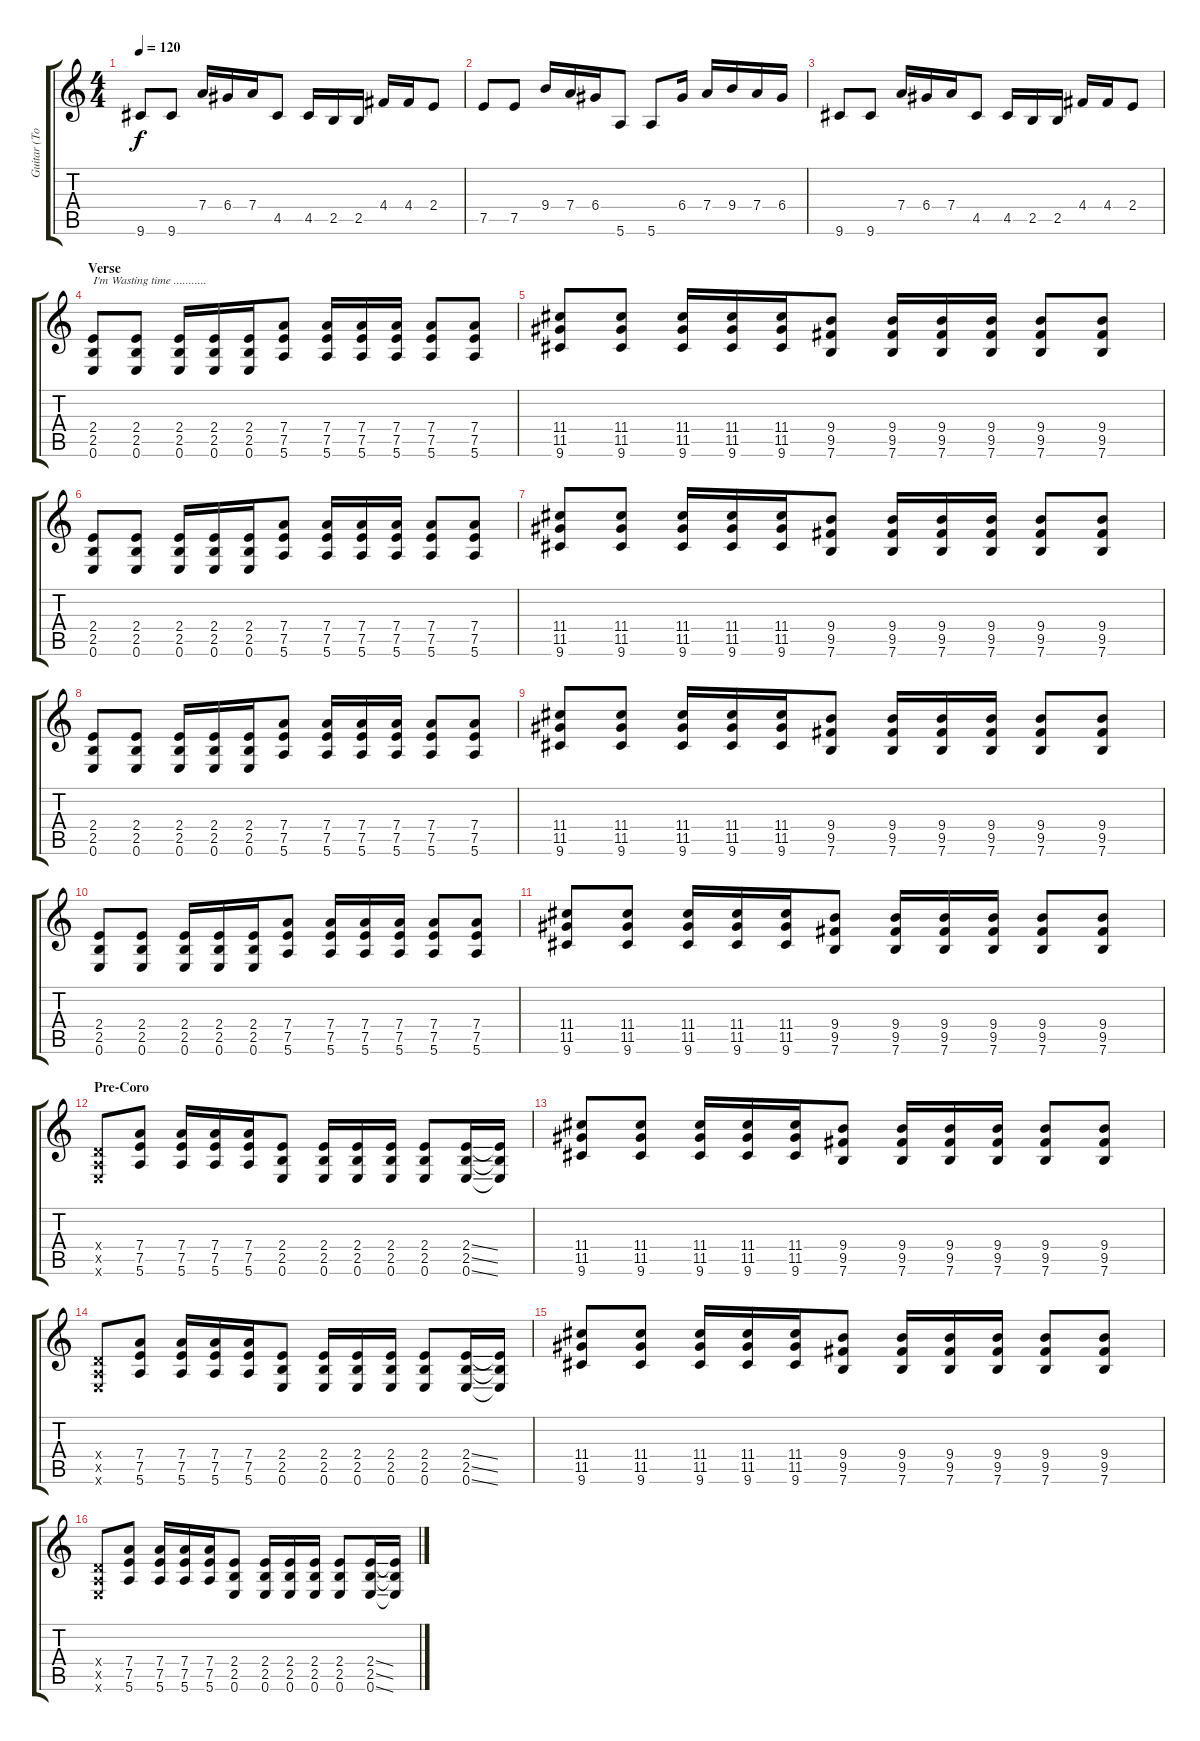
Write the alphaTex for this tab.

\track ("Guitar (Tom DeLonge)" "Guitar (To") {instrument overdrivenguitar}
\staff {score tabs}
\tuning (E4 B3 G3 D3 A2 E2) {hide}
\ts (4 4)
\tempo 120
\clef g2
\ks c
9.6.8{dy f} 9.6.8 7.4.16 6.4.16 7.4.16 4.5.8 4.5.16 2.5.16 2.5.16 4.4.16 4.4.16 2.4.8 |
7.5.8 7.5.8 9.4.16 7.4.16 6.4.16 5.6.8 5.6.8 6.4.16 7.4.16 9.4.16 7.4.16 6.4.16 |
9.6.8 9.6.8 7.4.16 6.4.16 7.4.16 4.5.8 4.5.16 2.5.16 2.5.16 4.4.16 4.4.16 2.4.8 |
\section ("" "Verse")
(2.4 2.5 0.6).8{txt "I'm Wasting time ..........."} (2.4 2.5 0.6).8 (2.4 2.5 0.6).16 (2.4 2.5 0.6).16 (2.4 2.5 0.6).16 (7.4 7.5 5.6).8 (7.4 7.5 5.6).16 (7.4 7.5 5.6).16 (7.4 7.5 5.6).16 (7.4 7.5 5.6).8 (7.4 7.5 5.6).8 |
(11.4 11.5 9.6).8 (11.4 11.5 9.6).8 (11.4 11.5 9.6).16 (11.4 11.5 9.6).16 (11.4 11.5 9.6).16 (9.4 9.5 7.6).8 (9.4 9.5 7.6).16 (9.4 9.5 7.6).16 (9.4 9.5 7.6).16 (9.4 9.5 7.6).8 (9.4 9.5 7.6).8 |
(2.4 2.5 0.6).8 (2.4 2.5 0.6).8 (2.4 2.5 0.6).16 (2.4 2.5 0.6).16 (2.4 2.5 0.6).16 (7.4 7.5 5.6).8 (7.4 7.5 5.6).16 (7.4 7.5 5.6).16 (7.4 7.5 5.6).16 (7.4 7.5 5.6).8 (7.4 7.5 5.6).8 |
(11.4 11.5 9.6).8 (11.4 11.5 9.6).8 (11.4 11.5 9.6).16 (11.4 11.5 9.6).16 (11.4 11.5 9.6).16 (9.4 9.5 7.6).8 (9.4 9.5 7.6).16 (9.4 9.5 7.6).16 (9.4 9.5 7.6).16 (9.4 9.5 7.6).8 (9.4 9.5 7.6).8 |
(2.4 2.5 0.6).8 (2.4 2.5 0.6).8 (2.4 2.5 0.6).16 (2.4 2.5 0.6).16 (2.4 2.5 0.6).16 (7.4 7.5 5.6).8 (7.4 7.5 5.6).16 (7.4 7.5 5.6).16 (7.4 7.5 5.6).16 (7.4 7.5 5.6).8 (7.4 7.5 5.6).8 |
(11.4 11.5 9.6).8 (11.4 11.5 9.6).8 (11.4 11.5 9.6).16 (11.4 11.5 9.6).16 (11.4 11.5 9.6).16 (9.4 9.5 7.6).8 (9.4 9.5 7.6).16 (9.4 9.5 7.6).16 (9.4 9.5 7.6).16 (9.4 9.5 7.6).8 (9.4 9.5 7.6).8 |
(2.4 2.5 0.6).8 (2.4 2.5 0.6).8 (2.4 2.5 0.6).16 (2.4 2.5 0.6).16 (2.4 2.5 0.6).16 (7.4 7.5 5.6).8 (7.4 7.5 5.6).16 (7.4 7.5 5.6).16 (7.4 7.5 5.6).16 (7.4 7.5 5.6).8 (7.4 7.5 5.6).8 |
(11.4 11.5 9.6).8 (11.4 11.5 9.6).8 (11.4 11.5 9.6).16 (11.4 11.5 9.6).16 (11.4 11.5 9.6).16 (9.4 9.5 7.6).8 (9.4 9.5 7.6).16 (9.4 9.5 7.6).16 (9.4 9.5 7.6).16 (9.4 9.5 7.6).8 (9.4 9.5 7.6).8 |
\section ("" "Pre-Coro")
(0.4{x} 0.5{x} 0.6{x}).8 (7.4 7.5 5.6).8 (7.4 7.5 5.6).16 (7.4 7.5 5.6).16 (7.4 7.5 5.6).16 (2.4 2.5 0.6).8 (2.4 2.5 0.6).16 (2.4 2.5 0.6).16 (2.4 2.5 0.6).16 (2.4 2.5 0.6).8 (2.4{ss} 2.5{ss} 0.6{ss}).16 (2.4{t} 2.5{t} 0.6{t}).16 |
(11.4 11.5 9.6).8 (11.4 11.5 9.6).8 (11.4 11.5 9.6).16 (11.4 11.5 9.6).16 (11.4 11.5 9.6).16 (9.4 9.5 7.6).8 (9.4 9.5 7.6).16 (9.4 9.5 7.6).16 (9.4 9.5 7.6).16 (9.4 9.5 7.6).8 (9.4 9.5 7.6).8 |
(0.4{x} 0.5{x} 0.6{x}).8 (7.4 7.5 5.6).8 (7.4 7.5 5.6).16 (7.4 7.5 5.6).16 (7.4 7.5 5.6).16 (2.4 2.5 0.6).8 (2.4 2.5 0.6).16 (2.4 2.5 0.6).16 (2.4 2.5 0.6).16 (2.4 2.5 0.6).8 (2.4{ss} 2.5{ss} 0.6{ss}).16 (2.4{t} 2.5{t} 0.6{t}).16 |
(11.4 11.5 9.6).8 (11.4 11.5 9.6).8 (11.4 11.5 9.6).16 (11.4 11.5 9.6).16 (11.4 11.5 9.6).16 (9.4 9.5 7.6).8 (9.4 9.5 7.6).16 (9.4 9.5 7.6).16 (9.4 9.5 7.6).16 (9.4 9.5 7.6).8 (9.4 9.5 7.6).8 |
(0.4{x} 0.5{x} 0.6{x}).8 (7.4 7.5 5.6).8 (7.4 7.5 5.6).16 (7.4 7.5 5.6).16 (7.4 7.5 5.6).16 (2.4 2.5 0.6).8 (2.4 2.5 0.6).16 (2.4 2.5 0.6).16 (2.4 2.5 0.6).16 (2.4 2.5 0.6).8 (2.4{ss} 2.5{ss} 0.6{ss}).16 (2.4{t} 2.5{t} 0.6{t}).16
